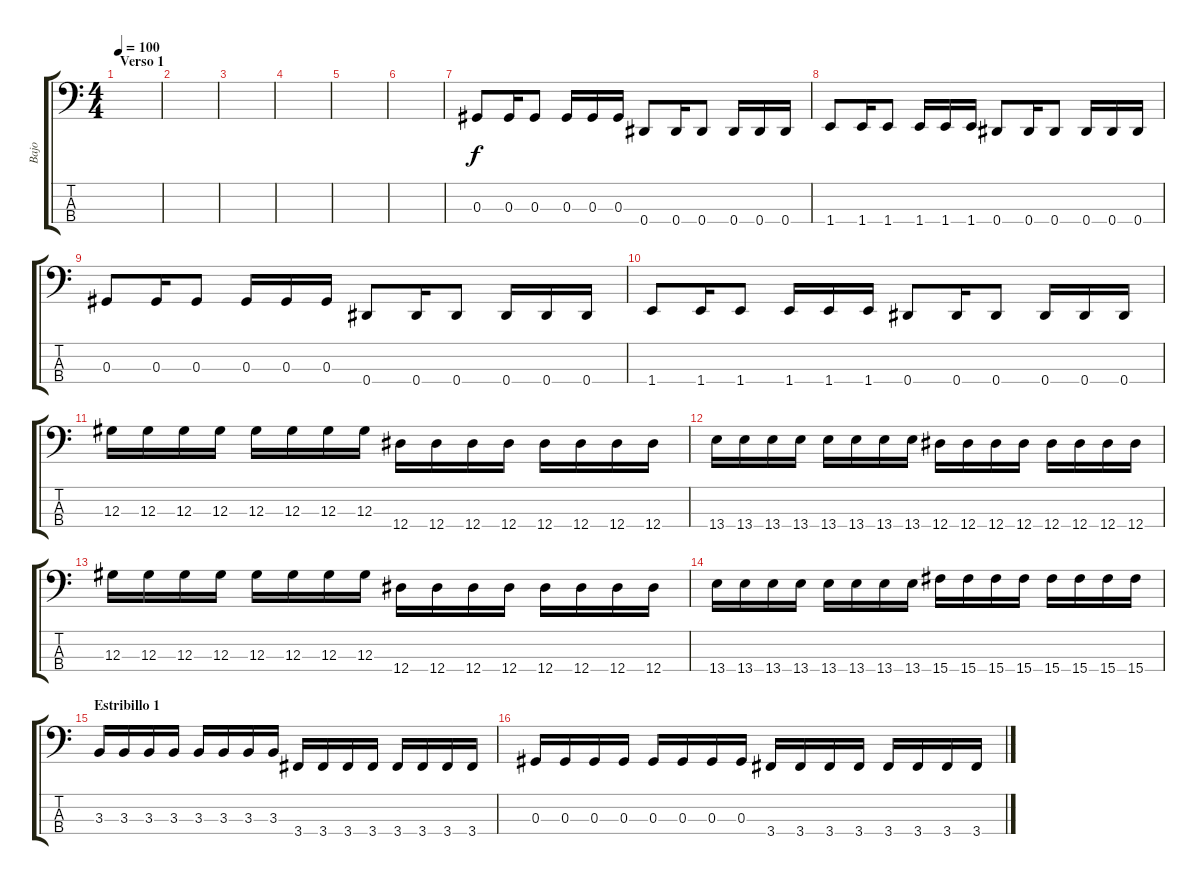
\track ("Bajo" "Bajo") {instrument electricbassfinger}
\staff {score tabs}
\tuning (Gb2 Db2 Ab1 Eb1) {hide}
\ts (4 4)
\section ("" "Verso 1")
\tempo 100
\clef f4
\ks c
|
|
|
|
|
|
0.3.8 0.3.16 0.3.8 0.3.16 0.3.16 0.3.16 0.4.8 0.4.16 0.4.8 0.4.16 0.4.16 0.4.16 |
1.4.8 1.4.16 1.4.8 1.4.16 1.4.16 1.4.16 0.4.8 0.4.16 0.4.8 0.4.16 0.4.16 0.4.16 |
0.3.8 0.3.16 0.3.8 0.3.16 0.3.16 0.3.16 0.4.8 0.4.16 0.4.8 0.4.16 0.4.16 0.4.16 |
1.4.8 1.4.16 1.4.8 1.4.16 1.4.16 1.4.16 0.4.8 0.4.16 0.4.8 0.4.16 0.4.16 0.4.16 |
12.3.16 12.3.16 12.3.16 12.3.16 12.3.16 12.3.16 12.3.16 12.3.16 12.4.16 12.4.16 12.4.16 12.4.16 12.4.16 12.4.16 12.4.16 12.4.16 |
13.4.16 13.4.16 13.4.16 13.4.16 13.4.16 13.4.16 13.4.16 13.4.16 12.4.16 12.4.16 12.4.16 12.4.16 12.4.16 12.4.16 12.4.16 12.4.16 |
12.3.16 12.3.16 12.3.16 12.3.16 12.3.16 12.3.16 12.3.16 12.3.16 12.4.16 12.4.16 12.4.16 12.4.16 12.4.16 12.4.16 12.4.16 12.4.16 |
13.4.16 13.4.16 13.4.16 13.4.16 13.4.16 13.4.16 13.4.16 13.4.16 15.4.16 15.4.16 15.4.16 15.4.16 15.4.16 15.4.16 15.4.16 15.4.16 |
\section ("" "Estribillo 1")
3.3.16 3.3.16 3.3.16 3.3.16 3.3.16 3.3.16 3.3.16 3.3.16 3.4.16 3.4.16 3.4.16 3.4.16 3.4.16 3.4.16 3.4.16 3.4.16 |
0.3.16 0.3.16 0.3.16 0.3.16 0.3.16 0.3.16 0.3.16 0.3.16 3.4.16 3.4.16 3.4.16 3.4.16 3.4.16 3.4.16 3.4.16 3.4.16
